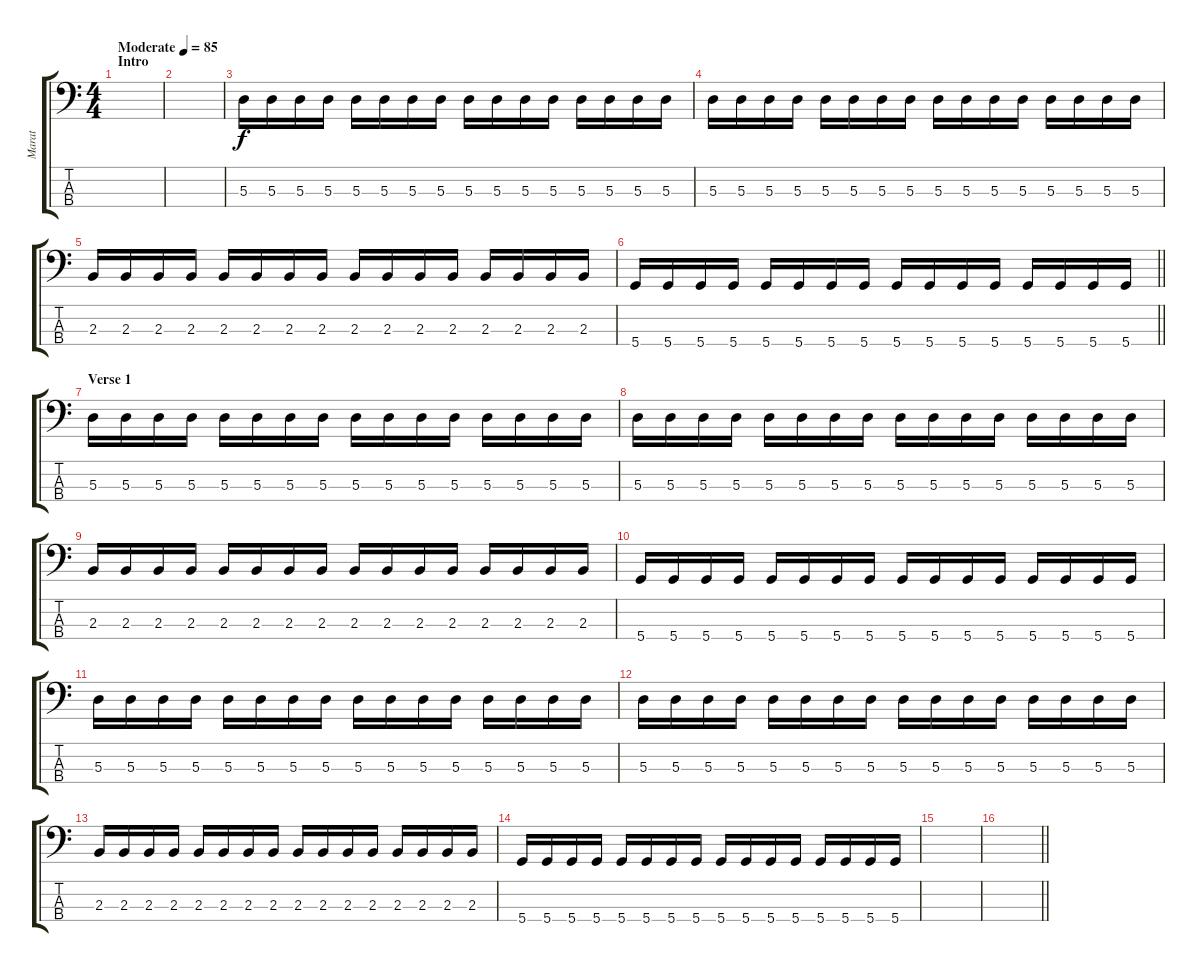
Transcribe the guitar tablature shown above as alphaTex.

\track ("Marat" "Marat") {instrument electricbassfinger}
\staff {score tabs}
\tuning (G2 D2 A1 D1) {hide}
\ts (4 4)
\section ("" "Intro")
\tempo (85 "Moderate")
\clef f4
\ks c
|
|
5.3.16 5.3.16 5.3.16 5.3.16 5.3.16 5.3.16 5.3.16 5.3.16 5.3.16 5.3.16 5.3.16 5.3.16 5.3.16 5.3.16 5.3.16 5.3.16 |
5.3.16 5.3.16 5.3.16 5.3.16 5.3.16 5.3.16 5.3.16 5.3.16 5.3.16 5.3.16 5.3.16 5.3.16 5.3.16 5.3.16 5.3.16 5.3.16 |
2.3.16 2.3.16 2.3.16 2.3.16 2.3.16 2.3.16 2.3.16 2.3.16 2.3.16 2.3.16 2.3.16 2.3.16 2.3.16 2.3.16 2.3.16 2.3.16 |
\barLineRight lightlight
5.4.16 5.4.16 5.4.16 5.4.16 5.4.16 5.4.16 5.4.16 5.4.16 5.4.16 5.4.16 5.4.16 5.4.16 5.4.16 5.4.16 5.4.16 5.4.16 |
\section ("" "Verse 1")
5.3.16 5.3.16 5.3.16 5.3.16 5.3.16 5.3.16 5.3.16 5.3.16 5.3.16 5.3.16 5.3.16 5.3.16 5.3.16 5.3.16 5.3.16 5.3.16 |
5.3.16 5.3.16 5.3.16 5.3.16 5.3.16 5.3.16 5.3.16 5.3.16 5.3.16 5.3.16 5.3.16 5.3.16 5.3.16 5.3.16 5.3.16 5.3.16 |
2.3.16 2.3.16 2.3.16 2.3.16 2.3.16 2.3.16 2.3.16 2.3.16 2.3.16 2.3.16 2.3.16 2.3.16 2.3.16 2.3.16 2.3.16 2.3.16 |
5.4.16 5.4.16 5.4.16 5.4.16 5.4.16 5.4.16 5.4.16 5.4.16 5.4.16 5.4.16 5.4.16 5.4.16 5.4.16 5.4.16 5.4.16 5.4.16 |
5.3.16 5.3.16 5.3.16 5.3.16 5.3.16 5.3.16 5.3.16 5.3.16 5.3.16 5.3.16 5.3.16 5.3.16 5.3.16 5.3.16 5.3.16 5.3.16 |
5.3.16 5.3.16 5.3.16 5.3.16 5.3.16 5.3.16 5.3.16 5.3.16 5.3.16 5.3.16 5.3.16 5.3.16 5.3.16 5.3.16 5.3.16 5.3.16 |
2.3.16 2.3.16 2.3.16 2.3.16 2.3.16 2.3.16 2.3.16 2.3.16 2.3.16 2.3.16 2.3.16 2.3.16 2.3.16 2.3.16 2.3.16 2.3.16 |
5.4.16 5.4.16 5.4.16 5.4.16 5.4.16 5.4.16 5.4.16 5.4.16 5.4.16 5.4.16 5.4.16 5.4.16 5.4.16 5.4.16 5.4.16 5.4.16 |
|
\barLineRight lightlight
